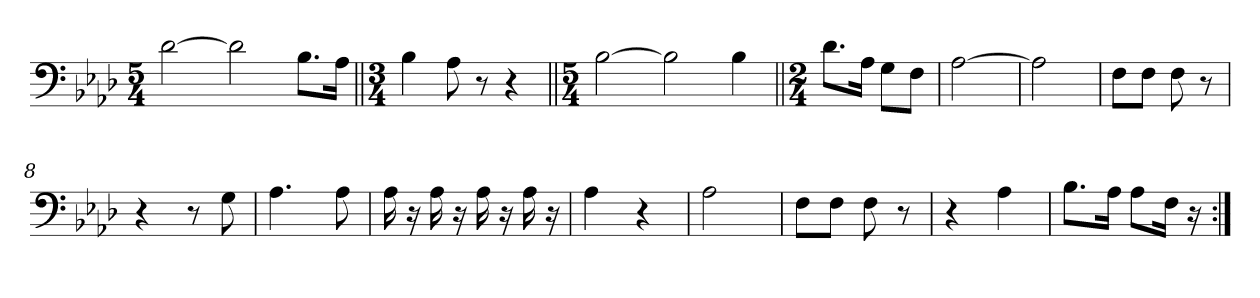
**kern
*part1
*staff1
*clefF4
*k[b-e-a-d-]
*M5/4
=1
[2d-\
2d-\]
8.B-\L
16A-\Jk
=2||
*M3/4
4B-\
8A-\
8r
4r
=3||
*M5/4
[2B-\
2B-\]
4B-\
=4||
*M2/4
8.d-\L
16A-\Jk
8G\L
8F\J
=5
[2A-\
=6
2A-\]
=7
8F\L
8F\J
8F\
8r
=8
4r
8r
8G\
=9
4.A-\
8A-\
=10
16A-\
16r
16A-\
16r
16A-\
16r
16A-\
16r
=11
4A-\
4r
=12
2A-\
=13
8F\L
8F\J
8F\
8r
=14
4r
4A-\
=15
8.B-\L
16A-\Jk
8A-\L
16F\Jk
16r
=:|!
*-
